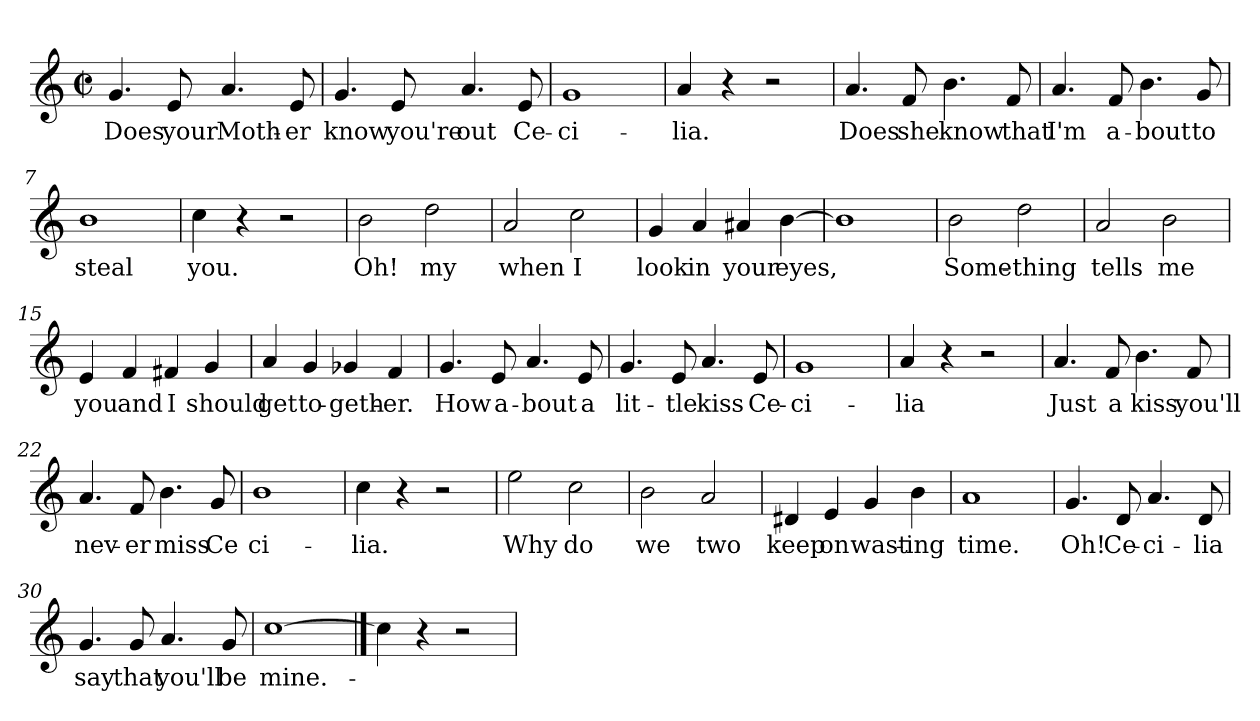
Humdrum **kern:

**kern	**text
*part1	*part1
*staff1	*staff1
*clefG2	*
*k[]	*
*C:	*
*M2/2	*
*met(c|)	*
=1	=1
4.g/	Does
8e/	your
4.a/	Moth-
8e/	-er
=2	=2
4.g/	know
8e/	you're
4.a/	out
8e/	Ce-
=3	=3
1g	-ci-
=4	=4
4a/	-lia.
4r	.
2r	.
!!LO:LB:g=z
=5	=5
4.a/	Does
8f/	she
4.b\	know
8f/	that
=6	=6
4.a/	I'm
8f/	a-
4.b\	-bout
8g/	to
=7	=7
1b	steal
=8	=8
4cc\	you.
4r	.
2r	.
!!LO:LB:g=z
=9	=9
2b\	Oh!
2dd\	my
=10	=10
2a/	when
2cc\	I
=11	=11
4g/	look
4a/	in
4a#X/	your
[4b\	eyes,
=12	=12
1b]	.
!!LO:LB:g=z
=13	=13
2b\	Some-
2dd\	-thing
=14	=14
2a/	tells
2b\	me
=15	=15
4e/	you
4f/	and
4f#X/	I
4g/	should
=16	=16
4a/	get
4g/	to-
4g-X/	-geth-
4f/	-er.
!!LO:LB:g=z
=17	=17
4.g/	How
8e/	a-
4.a/	-bout
8e/	a
=18	=18
4.g/	lit-
8e/	-tle
4.a/	kiss
8e/	Ce-
=19	=19
1g	-ci-
=20	=20
4a/	-lia
4r	.
2r	.
!!LO:LB:g=z
=21	=21
4.a/	Just
8f/	a
4.b\	kiss
8f/	you'll
=22	=22
4.a/	nev-
8f/	-er
4.b\	miss
8g/	Ce
=23	=23
1b	ci-
=24	=24
4cc\	-lia.
4r	.
2r	.
!!LO:LB:g=z
=25	=25
2ee\	Why
2cc\	do
=26	=26
2b\	we
2a/	two
=27	=27
4d#X/	keep
4e/	on
4g/	wast-
4b\	-ing
=28	=28
1a	time.
!!LO:LB:g=z
=29	=29
4.g/	Oh!
8d/	Ce-
4.a/	-ci-
8d/	-lia
=30	=30
4.g/	say
8g/	that
4.a/	you'll
8g/	be
=31	=31
[1cc	mine.-
==32	==32
4cc\]	.
4r	.
2r	.
=	=
*-	*-
